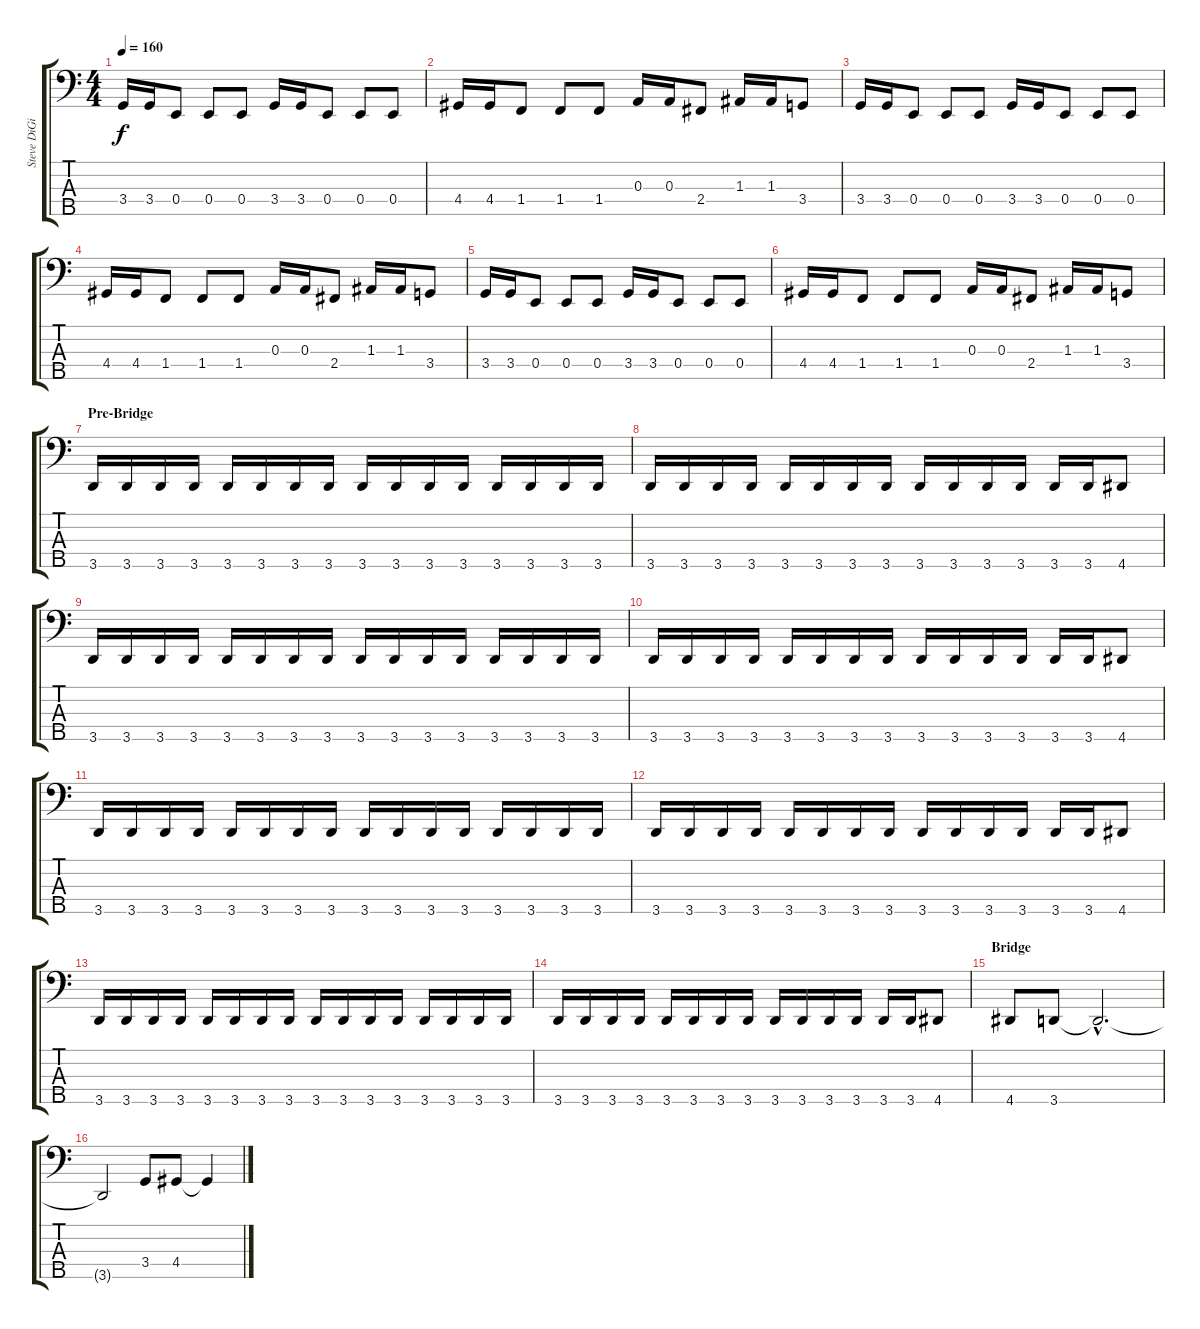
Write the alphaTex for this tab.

\track ("Steve DiGiorgio" "Steve DiGi") {instrument electricbassfinger}
\staff {score tabs}
\tuning (G2 D2 A1 E1 B0) {hide}
\ts (4 4)
\tempo 160
\clef f4
\ks c
3.4.16{dy f} 3.4.16 0.4.8 0.4.8 0.4.8 3.4.16 3.4.16 0.4.8 0.4.8 0.4.8 |
4.4.16 4.4.16 1.4.8 1.4.8 1.4.8 0.3.16 0.3.16 2.4.8 1.3.16 1.3.16 3.4.8 |
3.4.16 3.4.16 0.4.8 0.4.8 0.4.8 3.4.16 3.4.16 0.4.8 0.4.8 0.4.8 |
4.4.16 4.4.16 1.4.8 1.4.8 1.4.8 0.3.16 0.3.16 2.4.8 1.3.16 1.3.16 3.4.8 |
3.4.16 3.4.16 0.4.8 0.4.8 0.4.8 3.4.16 3.4.16 0.4.8 0.4.8 0.4.8 |
4.4.16 4.4.16 1.4.8 1.4.8 1.4.8 0.3.16 0.3.16 2.4.8 1.3.16 1.3.16 3.4.8 |
\section ("" "Pre-Bridge")
3.5.16 3.5.16 3.5.16 3.5.16 3.5.16 3.5.16 3.5.16 3.5.16 3.5.16 3.5.16 3.5.16 3.5.16 3.5.16 3.5.16 3.5.16 3.5.16 |
3.5.16 3.5.16 3.5.16 3.5.16 3.5.16 3.5.16 3.5.16 3.5.16 3.5.16 3.5.16 3.5.16 3.5.16 3.5.16 3.5.16 4.5.8 |
3.5.16 3.5.16 3.5.16 3.5.16 3.5.16 3.5.16 3.5.16 3.5.16 3.5.16 3.5.16 3.5.16 3.5.16 3.5.16 3.5.16 3.5.16 3.5.16 |
3.5.16 3.5.16 3.5.16 3.5.16 3.5.16 3.5.16 3.5.16 3.5.16 3.5.16 3.5.16 3.5.16 3.5.16 3.5.16 3.5.16 4.5.8 |
3.5.16 3.5.16 3.5.16 3.5.16 3.5.16 3.5.16 3.5.16 3.5.16 3.5.16 3.5.16 3.5.16 3.5.16 3.5.16 3.5.16 3.5.16 3.5.16 |
3.5.16 3.5.16 3.5.16 3.5.16 3.5.16 3.5.16 3.5.16 3.5.16 3.5.16 3.5.16 3.5.16 3.5.16 3.5.16 3.5.16 4.5.8 |
3.5.16 3.5.16 3.5.16 3.5.16 3.5.16 3.5.16 3.5.16 3.5.16 3.5.16 3.5.16 3.5.16 3.5.16 3.5.16 3.5.16 3.5.16 3.5.16 |
3.5.16 3.5.16 3.5.16 3.5.16 3.5.16 3.5.16 3.5.16 3.5.16 3.5.16 3.5.16 3.5.16 3.5.16 3.5.16 3.5.16 4.5.8 |
\section ("" "Bridge")
4.5.8 3.5.8 3.5{hac t}.2{d} |
3.5{t}.2 3.4.8 4.4.8 4.4{t}.4
